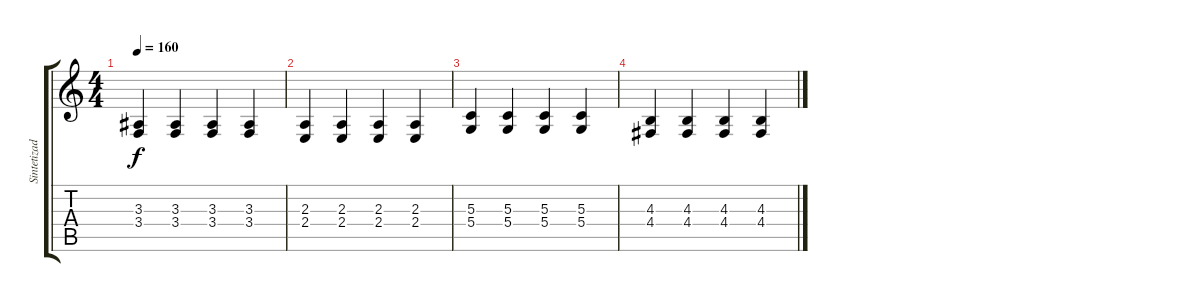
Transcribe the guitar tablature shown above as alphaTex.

\track ("Sintetizador" "Sintetizad") {instrument synthstrings2}
\staff {score tabs}
\tuning (E4 B3 G3 D3 A2 E2) {hide}
\ts (4 4)
\tempo 160
\clef g2
\ks c
(3.3 3.4).4{dy f} (3.3 3.4).4 (3.3 3.4).4 (3.3 3.4).4 |
(2.3 2.4).4 (2.3 2.4).4 (2.3 2.4).4 (2.3 2.4).4 |
(5.3 5.4).4 (5.3 5.4).4 (5.3 5.4).4 (5.3 5.4).4 |
(4.3 4.4).4 (4.3 4.4).4 (4.3 4.4).4 (4.3 4.4).4
